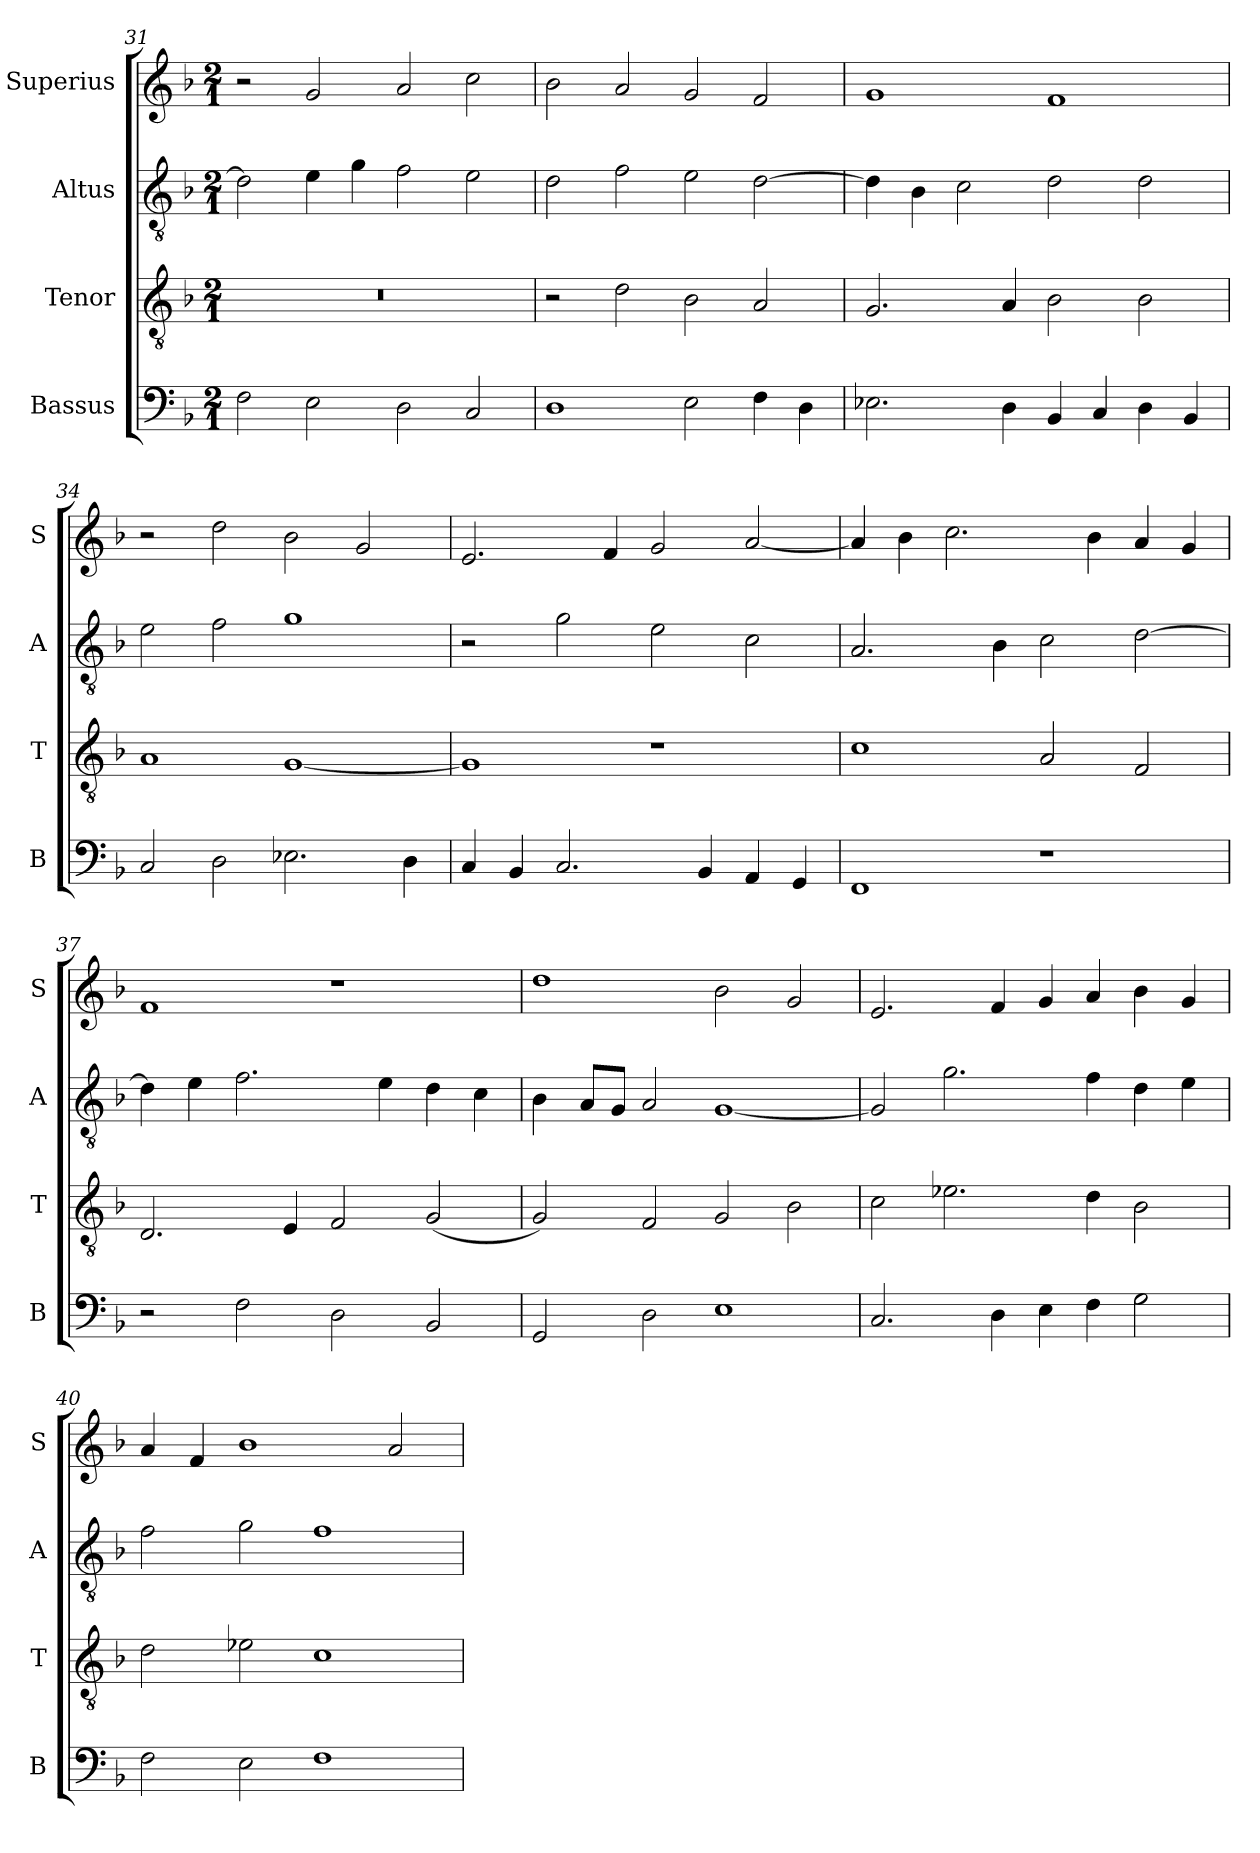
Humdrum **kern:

**kern	**kern	**kern	**kern
*part4	*part3	*part2	*part1
*staff4	*staff3	*staff2	*staff1
*I"Bassus	*I"Tenor	*I"Altus	*I"Superius
*I'B	*I'T	*I'A	*I'S
*clefF4	*clefGv2	*clefGv2	*clefG2
*k[b-]	*k[b-]	*k[b-]	*k[b-]
*F:	*F:	*F:	*F:
*M2/1	*M2/1	*M2/1	*M2/1
=31	=31	=31	=31
2F	0r	2d]	2r
2E	.	4e	2g
.	.	4g	.
2D	.	2f	2a
2C	.	2e	2cc
=32	=32	=32	=32
1D	2r	2d	2b-
.	2d	2f	2a
2E	2B-	2e	2g
4F	2A	[2d	2f
4D	.	.	.
=33	=33	=33	=33
2.E-X	2.G	4d]	1g
.	.	4B-	.
.	.	2c	.
4D	4A	.	.
4BB-	2B-	2d	1f
4C	.	.	.
4D	2B-	2d	.
4BB-	.	.	.
=34	=34	=34	=34
2C	1A	2e	2r
2D	.	2f	2dd
2.E-X	[1G	1g	2b-
.	.	.	2g
4D	.	.	.
=35	=35	=35	=35
4C	1G]	2r	2.e
4BB-	.	.	.
2.C	.	2g	.
.	.	.	4f
.	1r	2e	2g
4BB-	.	.	.
4AA	.	2c	[2a
4GG	.	.	.
=36	=36	=36	=36
1FF	1c	2.A	4a]
.	.	.	4b-
.	.	.	2.cc
.	.	4B-	.
1r	2A	2c	.
.	.	.	4b-
.	2F	[2d	4a
.	.	.	4g
=37	=37	=37	=37
2r	2.D	4d]	1f
.	.	4e	.
2F	.	2.f	.
.	4E	.	.
2D	2F	.	1r
.	.	4e	.
2BB-	(2G	4d	.
.	.	4c	.
=38	=38	=38	=38
2GG	2G)	4B-	1dd
.	.	8AL	.
.	.	8GJ	.
2D	2F	2A	.
1E	2G	[1G	2b-
.	2B-	.	2g
=39	=39	=39	=39
2.C	2c	2G]	2.e
.	2.e-X	2.g	.
4D	.	.	4f
4E	.	.	4g
4F	4d	4f	4a
2G	2B-	4d	4b-
.	.	4e	4g
=40	=40	=40	=40
2F	2d	2f	4a
.	.	.	4f
2E	2e-X	2g	1b-
1F	1c	1f	.
.	.	.	2a
=	=	=	=
*-	*-	*-	*-
